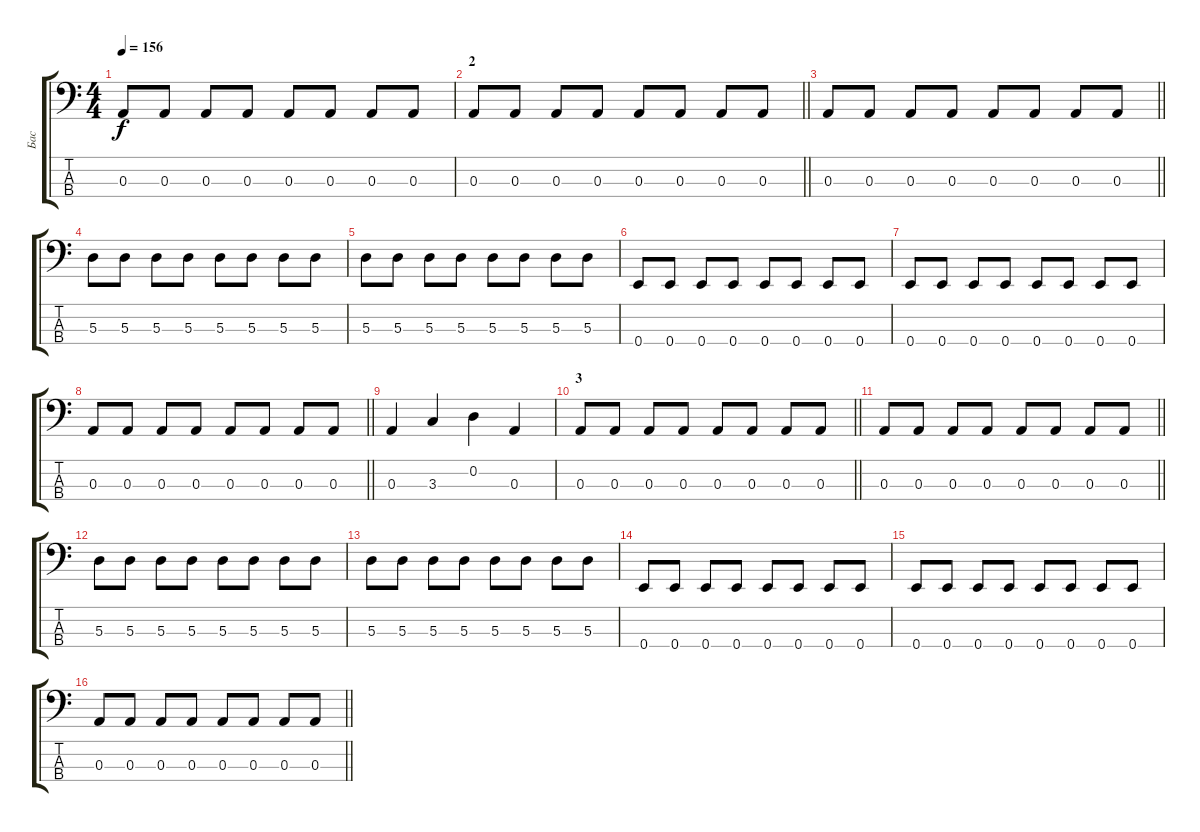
\track ("Бас" "Бас") {instrument electricbassfinger}
\staff {score tabs}
\tuning (G2 D2 A1 E1) {hide}
\ts (4 4)
\tempo 156
\clef f4
\ks c
0.3.8{dy f} 0.3.8 0.3.8 0.3.8 0.3.8 0.3.8 0.3.8 0.3.8 |
\section ("" "2")
\barLineRight lightlight
0.3.8 0.3.8 0.3.8 0.3.8 0.3.8 0.3.8 0.3.8 0.3.8 |
\barLineRight lightlight
0.3.8 0.3.8 0.3.8 0.3.8 0.3.8 0.3.8 0.3.8 0.3.8 |
5.3.8 5.3.8 5.3.8 5.3.8 5.3.8 5.3.8 5.3.8 5.3.8 |
5.3.8 5.3.8 5.3.8 5.3.8 5.3.8 5.3.8 5.3.8 5.3.8 |
0.4.8 0.4.8 0.4.8 0.4.8 0.4.8 0.4.8 0.4.8 0.4.8 |
0.4.8 0.4.8 0.4.8 0.4.8 0.4.8 0.4.8 0.4.8 0.4.8 |
\barLineRight lightlight
0.3.8 0.3.8 0.3.8 0.3.8 0.3.8 0.3.8 0.3.8 0.3.8 |
0.3.4 3.3.4 0.2.4 0.3.4 |
\section ("" "3")
\barLineRight lightlight
0.3.8 0.3.8 0.3.8 0.3.8 0.3.8 0.3.8 0.3.8 0.3.8 |
\barLineRight lightlight
0.3.8 0.3.8 0.3.8 0.3.8 0.3.8 0.3.8 0.3.8 0.3.8 |
5.3.8 5.3.8 5.3.8 5.3.8 5.3.8 5.3.8 5.3.8 5.3.8 |
5.3.8 5.3.8 5.3.8 5.3.8 5.3.8 5.3.8 5.3.8 5.3.8 |
0.4.8 0.4.8 0.4.8 0.4.8 0.4.8 0.4.8 0.4.8 0.4.8 |
0.4.8 0.4.8 0.4.8 0.4.8 0.4.8 0.4.8 0.4.8 0.4.8 |
\barLineRight lightlight
0.3.8 0.3.8 0.3.8 0.3.8 0.3.8 0.3.8 0.3.8 0.3.8
